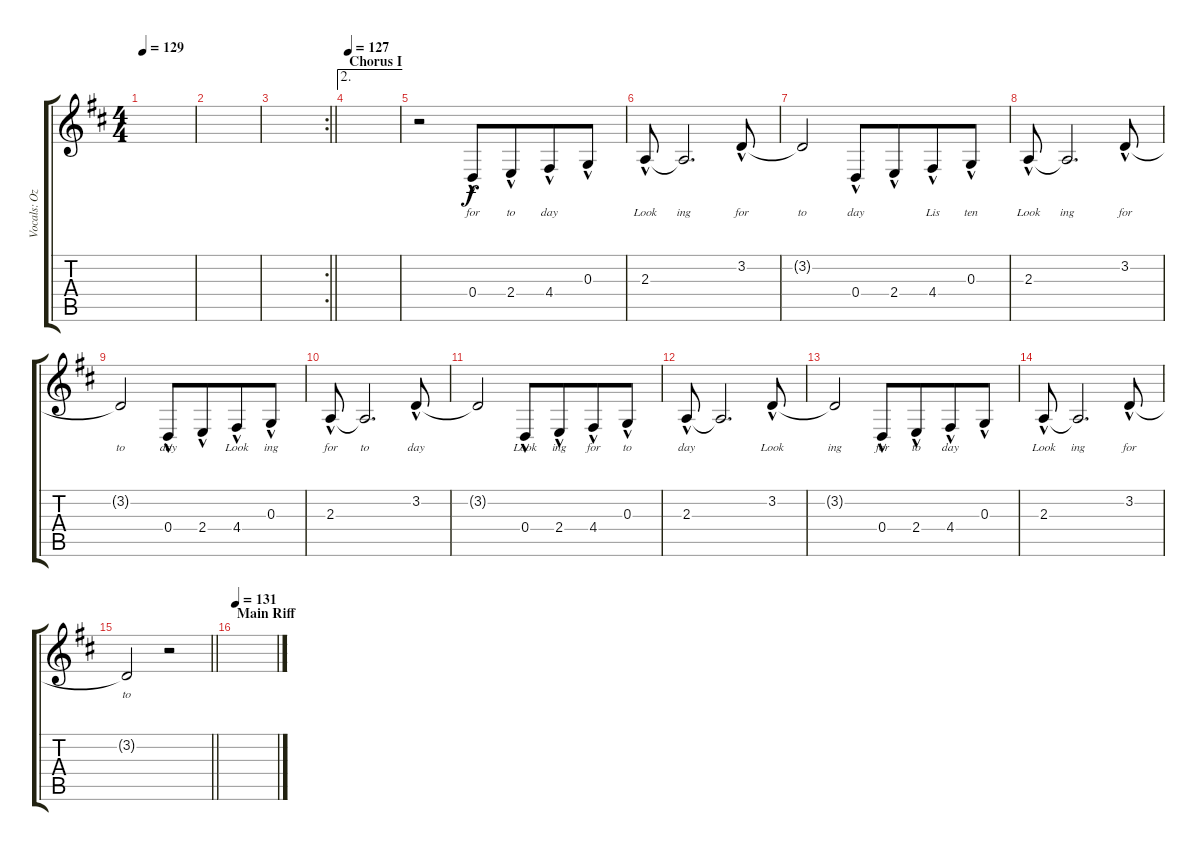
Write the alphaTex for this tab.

\track ("Vocals: Ozzy" "Vocals: Oz") {instrument lead2sawtooth}
\staff {score tabs}
\tuning (E4 B3 G3 D3 A2 E2) {hide}
\ts (4 4)
\tempo 129
\clef g2
\ks d
|
|
\rc 2
\barLineRight lightlight
|
\ae 2
\section ("" "Chorus I")
\tempo 127
|
r.2 0.4{hac}.8{lyrics (0 "for") lyrics (1 "") lyrics (2 "") lyrics (3 "") lyrics (4 "")} 2.4{hac}.8{lyrics (0 "to") lyrics (1 "") lyrics (2 "") lyrics (3 "") lyrics (4 "") beam merge} 4.4{hac}.8{lyrics (0 "day") lyrics (1 "") lyrics (2 "") lyrics (3 "") lyrics (4 "")} 0.3{hac}.8{lyrics (0 "") lyrics (1 "") lyrics (2 "") lyrics (3 "") lyrics (4 "")} |
2.3{hac}.8{lyrics (0 "Look") lyrics (1 "") lyrics (2 "") lyrics (3 "") lyrics (4 "")} 2.3{t}.2{d lyrics (0 "ing") lyrics (1 "") lyrics (2 "") lyrics (3 "") lyrics (4 "")} 3.2{hac}.8{lyrics (0 "for") lyrics (1 "") lyrics (2 "") lyrics (3 "") lyrics (4 "")} |
3.2{t}.2{lyrics (0 "to") lyrics (1 "") lyrics (2 "") lyrics (3 "") lyrics (4 "")} 0.4{hac}.8{lyrics (0 "day") lyrics (1 "") lyrics (2 "") lyrics (3 "") lyrics (4 "")} 2.4{hac}.8{lyrics (0 "") lyrics (1 "") lyrics (2 "") lyrics (3 "") lyrics (4 "") beam merge} 4.4{hac}.8{lyrics (0 "Lis") lyrics (1 "") lyrics (2 "") lyrics (3 "") lyrics (4 "")} 0.3{hac}.8{lyrics (0 "ten") lyrics (1 "") lyrics (2 "") lyrics (3 "") lyrics (4 "")} |
2.3{hac}.8{lyrics (0 "Look") lyrics (1 "") lyrics (2 "") lyrics (3 "") lyrics (4 "")} 2.3{t}.2{d lyrics (0 "ing") lyrics (1 "") lyrics (2 "") lyrics (3 "") lyrics (4 "")} 3.2{hac}.8{lyrics (0 "for") lyrics (1 "") lyrics (2 "") lyrics (3 "") lyrics (4 "")} |
3.2{t}.2{lyrics (0 "to") lyrics (1 "") lyrics (2 "") lyrics (3 "") lyrics (4 "")} 0.4{hac}.8{lyrics (0 "day") lyrics (1 "") lyrics (2 "") lyrics (3 "") lyrics (4 "")} 2.4{hac}.8{lyrics (0 "") lyrics (1 "") lyrics (2 "") lyrics (3 "") lyrics (4 "") beam merge} 4.4{hac}.8{lyrics (0 "Look") lyrics (1 "") lyrics (2 "") lyrics (3 "") lyrics (4 "")} 0.3{hac}.8{lyrics (0 "ing") lyrics (1 "") lyrics (2 "") lyrics (3 "") lyrics (4 "")} |
2.3{hac}.8{lyrics (0 "for") lyrics (1 "") lyrics (2 "") lyrics (3 "") lyrics (4 "")} 2.3{t}.2{d lyrics (0 "to") lyrics (1 "") lyrics (2 "") lyrics (3 "") lyrics (4 "")} 3.2{hac}.8{lyrics (0 "day") lyrics (1 "") lyrics (2 "") lyrics (3 "") lyrics (4 "")} |
3.2{t}.2{lyrics (0 "") lyrics (1 "") lyrics (2 "") lyrics (3 "") lyrics (4 "")} 0.4{hac}.8{lyrics (0 "Look") lyrics (1 "") lyrics (2 "") lyrics (3 "") lyrics (4 "")} 2.4{hac}.8{lyrics (0 "ing") lyrics (1 "") lyrics (2 "") lyrics (3 "") lyrics (4 "") beam merge} 4.4{hac}.8{lyrics (0 "for") lyrics (1 "") lyrics (2 "") lyrics (3 "") lyrics (4 "")} 0.3{hac}.8{lyrics (0 "to") lyrics (1 "") lyrics (2 "") lyrics (3 "") lyrics (4 "")} |
2.3{hac}.8{lyrics (0 "day") lyrics (1 "") lyrics (2 "") lyrics (3 "") lyrics (4 "")} 2.3{t}.2{d lyrics (0 "") lyrics (1 "") lyrics (2 "") lyrics (3 "") lyrics (4 "")} 3.2{hac}.8{lyrics (0 "Look") lyrics (1 "") lyrics (2 "") lyrics (3 "") lyrics (4 "")} |
3.2{t}.2{lyrics (0 "ing") lyrics (1 "") lyrics (2 "") lyrics (3 "") lyrics (4 "")} 0.4{hac}.8{lyrics (0 "for") lyrics (1 "") lyrics (2 "") lyrics (3 "") lyrics (4 "")} 2.4{hac}.8{lyrics (0 "to") lyrics (1 "") lyrics (2 "") lyrics (3 "") lyrics (4 "") beam merge} 4.4{hac}.8{lyrics (0 "day") lyrics (1 "") lyrics (2 "") lyrics (3 "") lyrics (4 "")} 0.3{hac}.8{lyrics (0 "") lyrics (1 "") lyrics (2 "") lyrics (3 "") lyrics (4 "")} |
2.3{hac}.8{lyrics (0 "Look") lyrics (1 "") lyrics (2 "") lyrics (3 "") lyrics (4 "")} 2.3{t}.2{d lyrics (0 "ing") lyrics (1 "") lyrics (2 "") lyrics (3 "") lyrics (4 "")} 3.2{hac}.8{lyrics (0 "for") lyrics (1 "") lyrics (2 "") lyrics (3 "") lyrics (4 "")} |
\barLineRight lightlight
3.2{t}.2{lyrics (0 "to") lyrics (1 "") lyrics (2 "") lyrics (3 "") lyrics (4 "")} r.2 |
\section ("" "Main Riff")
\tempo 131
